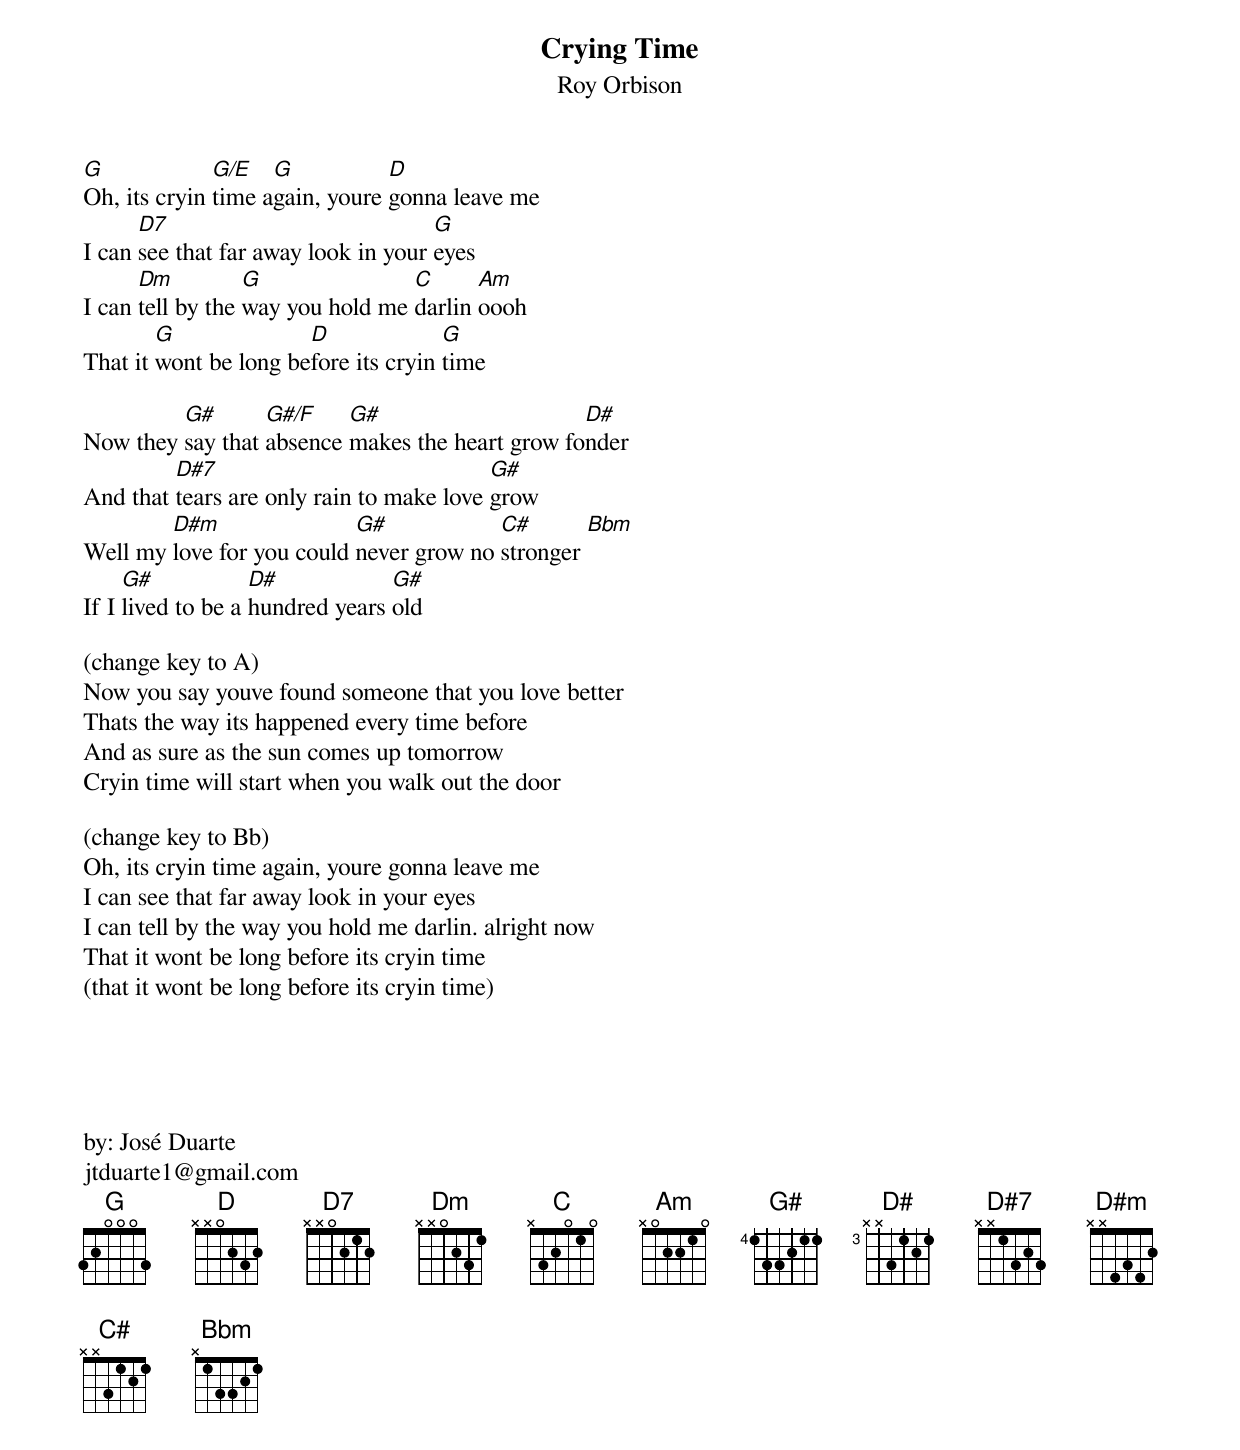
{t:Crying Time}
{st:Roy Orbison}

[G]Oh, its cryin [G/E]time a[G]gain, youre [D]gonna leave me
I can [D7]see that far away look in your [G]eyes
I can [Dm]tell by the [G]way you hold me [C]darlin [Am]oooh
That it [G]wont be long be[D]fore its cryin [G]time

Now they [G#]say that [G#/F]absence [G#]makes the heart grow fo[D#]nder
And that [D#7]tears are only rain to make love [G#]grow
Well my [D#m]love for you could [G#]never grow no [C#]stronger [Bbm]
If I [G#]lived to be a [D#]hundred years [G#]old

(change key to A)
Now you say youve found someone that you love better
Thats the way its happened every time before
And as sure as the sun comes up tomorrow
Cryin time will start when you walk out the door

(change key to Bb)
Oh, its cryin time again, youre gonna leave me
I can see that far away look in your eyes
I can tell by the way you hold me darlin. alright now
That it wont be long before its cryin time
(that it wont be long before its cryin time)





by: José Duarte
jtduarte1@gmail.com
